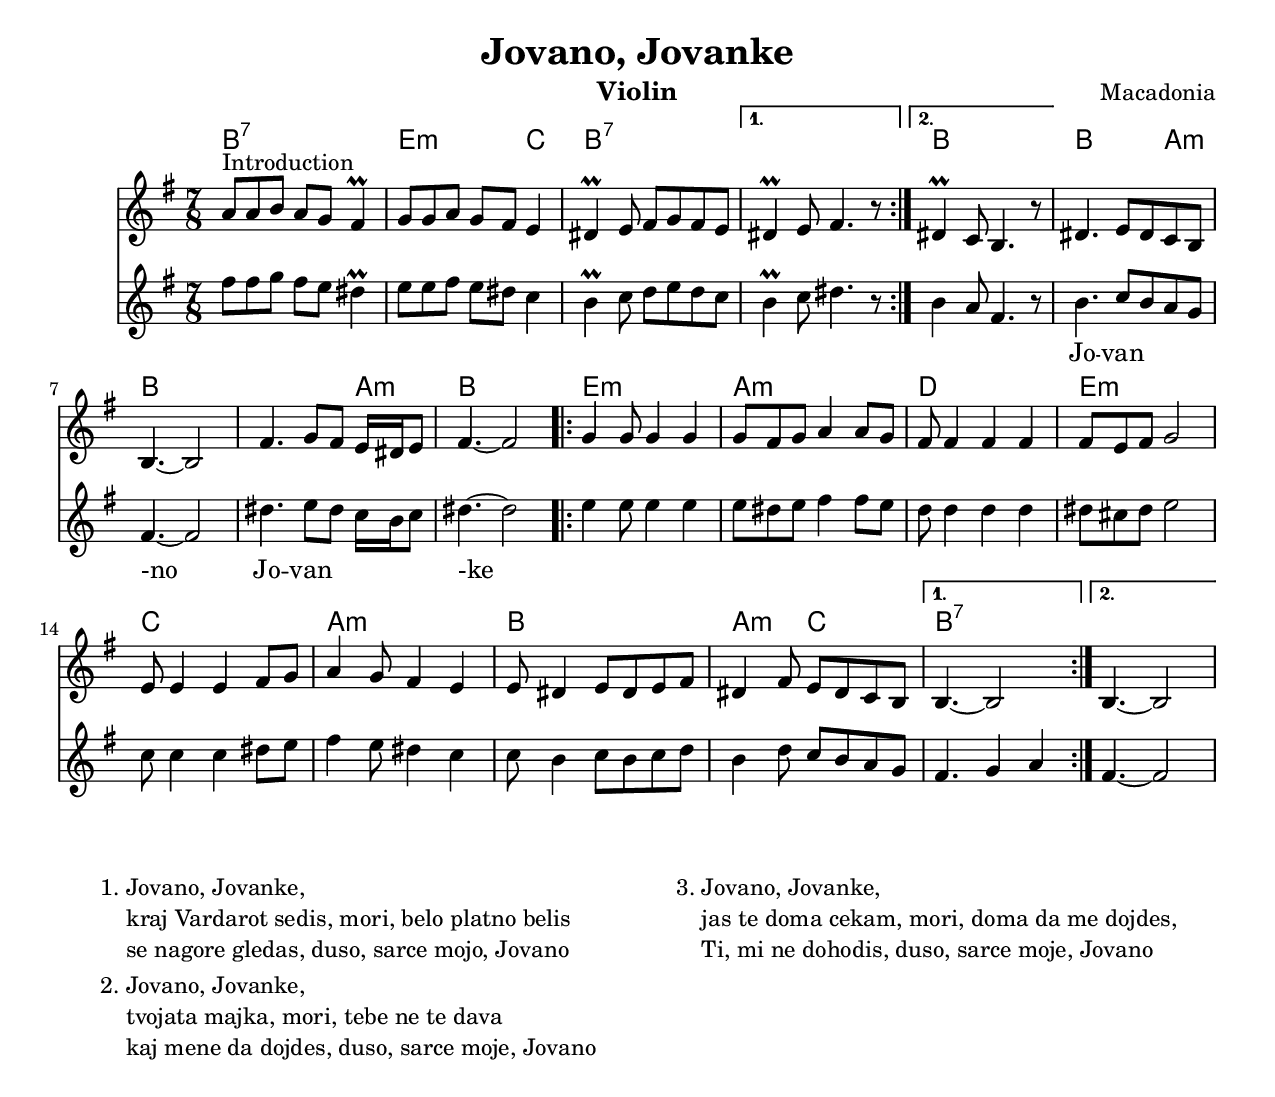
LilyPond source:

\version "2.18.0"
\include "english.ly"
%\pointAndClickOff
\paper{
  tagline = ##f
  print-all-headers = ##t
  #(set-paper-size "letter")
}
date = #(strftime "%d-%m-%Y" (localtime (current-time)))

%\markup{ \italic{ " Updated " \date  }  }

%\markup{ Got something to say? }

global = {
  \clef treble
  \key c \major
  \time 7/8
  \set Score.markFormatter = #format-mark-box-alphabet
}

%#################################### Melody ########################
highpart = \transpose c g,\relative c'' {
  \global
  \repeat volta 2{
    d8 ^"Introduction"[d e] d[c] b4\prall
    c8[c d] c8[b] a4|
    gs4 \prall a8 b[c b a]|
  }
  \alternative {
    {gs4 \prall a8 b4. r8}
    {gs4 \prall f8 e4. r8}
  }

  %\mark \default
  gs4. a8 [gs f e]
  e4.~e2
  b'4. c8 [b] a16 [gs a8]
  b4.~b2

  \repeat volta 2{
    c4 c8 c4 c|
    c8 [b c] d4 d8 [c]|
    b8 b4 b b|
    b8 [a b] c2|

    a8 a4 a b8[c]
    d4 c8 b4 a|
    a8 gs4 a8[gs a b]
    gs4 b8 a[gs f e]

  }
  \alternative {
    {e4.~e2 }
    {e4.~e2 }
  }
}
lowpart = \transpose c g                                                                                \relative c''{
  \global
  \repeat volta 2{
    b8 [b c] b[a] gs4\prall
    a8[a b] a8[gs] f4|
    e4 \prall f8 g[a g f]|
  }
  \alternative {
    {e4 \prall f8 gs4. r8}
    {e4 d8 b4. r8}
  }

  %\mark \default
  e4. f8 [e d c]
  b4.~b2
  gs'4. a8 [gs] f16 [e f8]
  gs4.~gs2

  \repeat volta 2{
    a4 a8 a4 a|
    a8 [gs a] b4 b8 [a]|
    g8 g4 g g|
    gs8 [fs gs] a2|

    f8 f4 f gs8[a]
    b4 a8 gs4 f|
    f8 e4 f8[e f g]
    e4 g8 f[e d c]

  }
  \alternative {
    {b4. c4 d}
    {b4.~b2 }
  }
}
%################################# Lyrics #####################
\addlyrics{
  \repeat unfold 24 \skip 1
  Jo -- van \skip1 \skip1 \skip1 -no
  Jo -- van \skip1 \skip1 \skip1 \skip1 -ke
}
%########m######################### Chords #######################
harmonies = \transpose c g \chordmode {
  %intro
  e8*7:7
  a8*5:m f4
  e8*14:7
  e8*7
  %r8*35
  %vocal 1st 4 bars
  e8*5 d4:m
  e8*12
  d4:m
  e8*7
  %next part
  a8*7:m
  d8*7:m
  g8*7
  a8*7:m
  % a8*4:m %em
  f8*7
  d8*7:m %am
  e8*7  %b
  d8*3:m
  f8*4
  e8*7:7

  %{chord mapping for transpose
    a ==> e
    b ==> f
    c ==> g
    d ==> a
    e ==> b
    f ==> c
    g ==> d
  %}

}

\score {
  <<
    \new ChordNames {
      \set chordChanges = ##f
      \harmonies
    }
    \new Staff \highpart
    \new Staff \lowpart

  >>
  \header{
    title= "Jovano, Jovanke"
    subtitle=""
    composer= "Macadonia"
    instrument = "Violin"
    arranger= ""
  }
  \midi{\tempo 4 = 120}
  \layout{indent = 1.0\cm}
}


% more verses:
\markup{}
\markup {
  \fill-line {
    \hspace #0.1 % distance from left margin
    \column {
      \line {
        "1."
        \column {
          "Jovano, Jovanke,"
          "kraj Vardarot sedis, mori, belo platno belis"
          "se nagore gledas, duso, sarce mojo, Jovano"
        }
      }
      \hspace #0.2 % vertical distance between verses
      \line {
        "2."
        \column {
          "Jovano, Jovanke,"
          "tvojata majka, mori, tebe ne te dava"
          "kaj mene da dojdes, duso, sarce moje, Jovano"
        }
      }
    }
    \hspace #0.1  % horiz. distance between columns
    \column {
      \line {
        "3."
        \column {
          "Jovano, Jovanke, "
          "jas te doma cekam, mori, doma da me dojdes,"
          "Ti, mi ne dohodis, duso, sarce moje, Jovano"
        }
      }
      \hspace #0.2 % distance between verses
      \line {
        ""
        \column {
          ""
        }
      }
    }
    \hspace #0.1 % distance to right margin
  }
}

